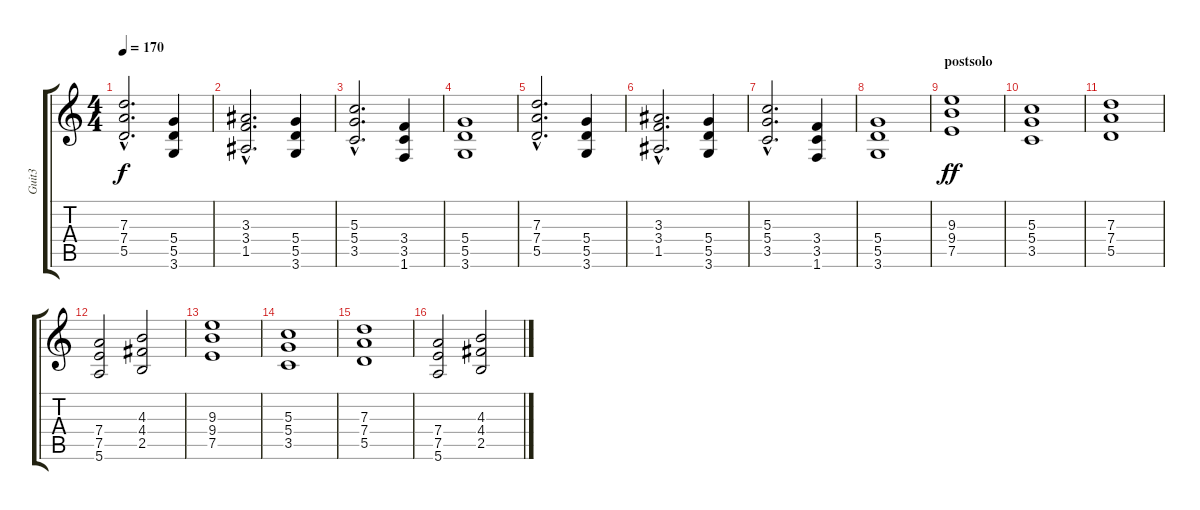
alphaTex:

\track ("Guit3" "Guit3") {instrument overdrivenguitar}
\staff {score tabs}
\tuning (E4 B3 G3 D3 A2 E2) {hide}
\ts (4 4)
\tempo 170
\clef g2
\ks c
(7.3{hac} 7.4{hac} 5.5{hac}).2{d dy f volume 11 instrument overdrivenguitar} (5.4 5.5 3.6).4 |
(3.3{hac} 3.4{hac} 1.5{hac}).2{d} (5.4 5.5 3.6).4 |
(5.3{hac} 5.4{hac} 3.5{hac}).2{d} (3.4 3.5 1.6).4 |
(5.4 5.5 3.6).1 |
(7.3{hac} 7.4{hac} 5.5{hac}).2{d volume 11 instrument overdrivenguitar} (5.4 5.5 3.6).4 |
(3.3{hac} 3.4{hac} 1.5{hac}).2{d} (5.4 5.5 3.6).4 |
(5.3{hac} 5.4{hac} 3.5{hac}).2{d} (3.4 3.5 1.6).4 |
(5.4 5.5 3.6).1 |
\section ("" "postsolo")
(9.3 9.4 7.5).1{dy ff} |
(5.3 5.4 3.5).1 |
(7.3 7.4 5.5).1 |
(7.4 7.5 5.6).2 (4.3 4.4 2.5).2 |
(9.3 9.4 7.5).1 |
(5.3 5.4 3.5).1 |
(7.3 7.4 5.5).1 |
(7.4 7.5 5.6).2 (4.3 4.4 2.5).2
